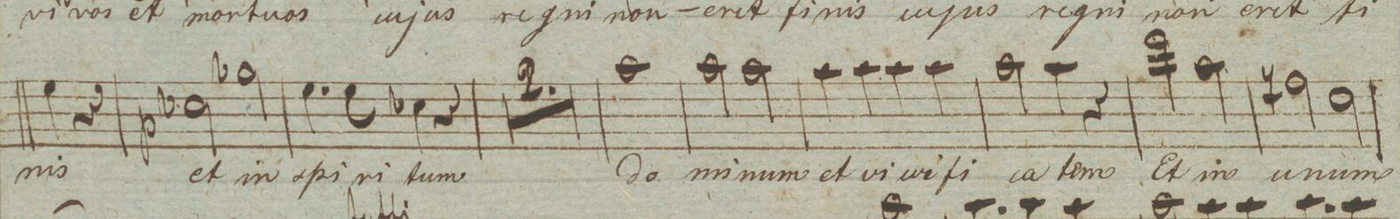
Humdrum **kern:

**kern	**text	**dynam
*I"Baſso.	*	*
*clefF4	*	*
*k[]	*	*
*met(c|)	*	*
*M4/4	*	*
4G\	-nis	.
4r	.	.
=155	=155	=155
2E-X\	et	p
2B-X\	in	.
=156	=156	=156
4.G\	spi-	.
8G\	-ri-	.
4E-X\	-tum	.
4r	.	.
=157	=157	=157
1r	.	.
=158	=158	=158
1r	.	.
=159	=159	=159
1c\	do-	.
=160	=160	=160
2c\	-mi-	.
2c\	-num	.
=161	=161	=161
4c\	et	.
4c\	vi-	.
4c\	-wi-	.
4c\	-fi-	.
=162	=162	=162
2c\	-ca-	.
4c\	-tem	.
4r	.	.
=163	=163	=163
2f\	Et	.
2c\	in	.
=164	=164	=164
2An\	u-	.
2F\	-num	.
=165	=165	=165
*-	*-	*-
